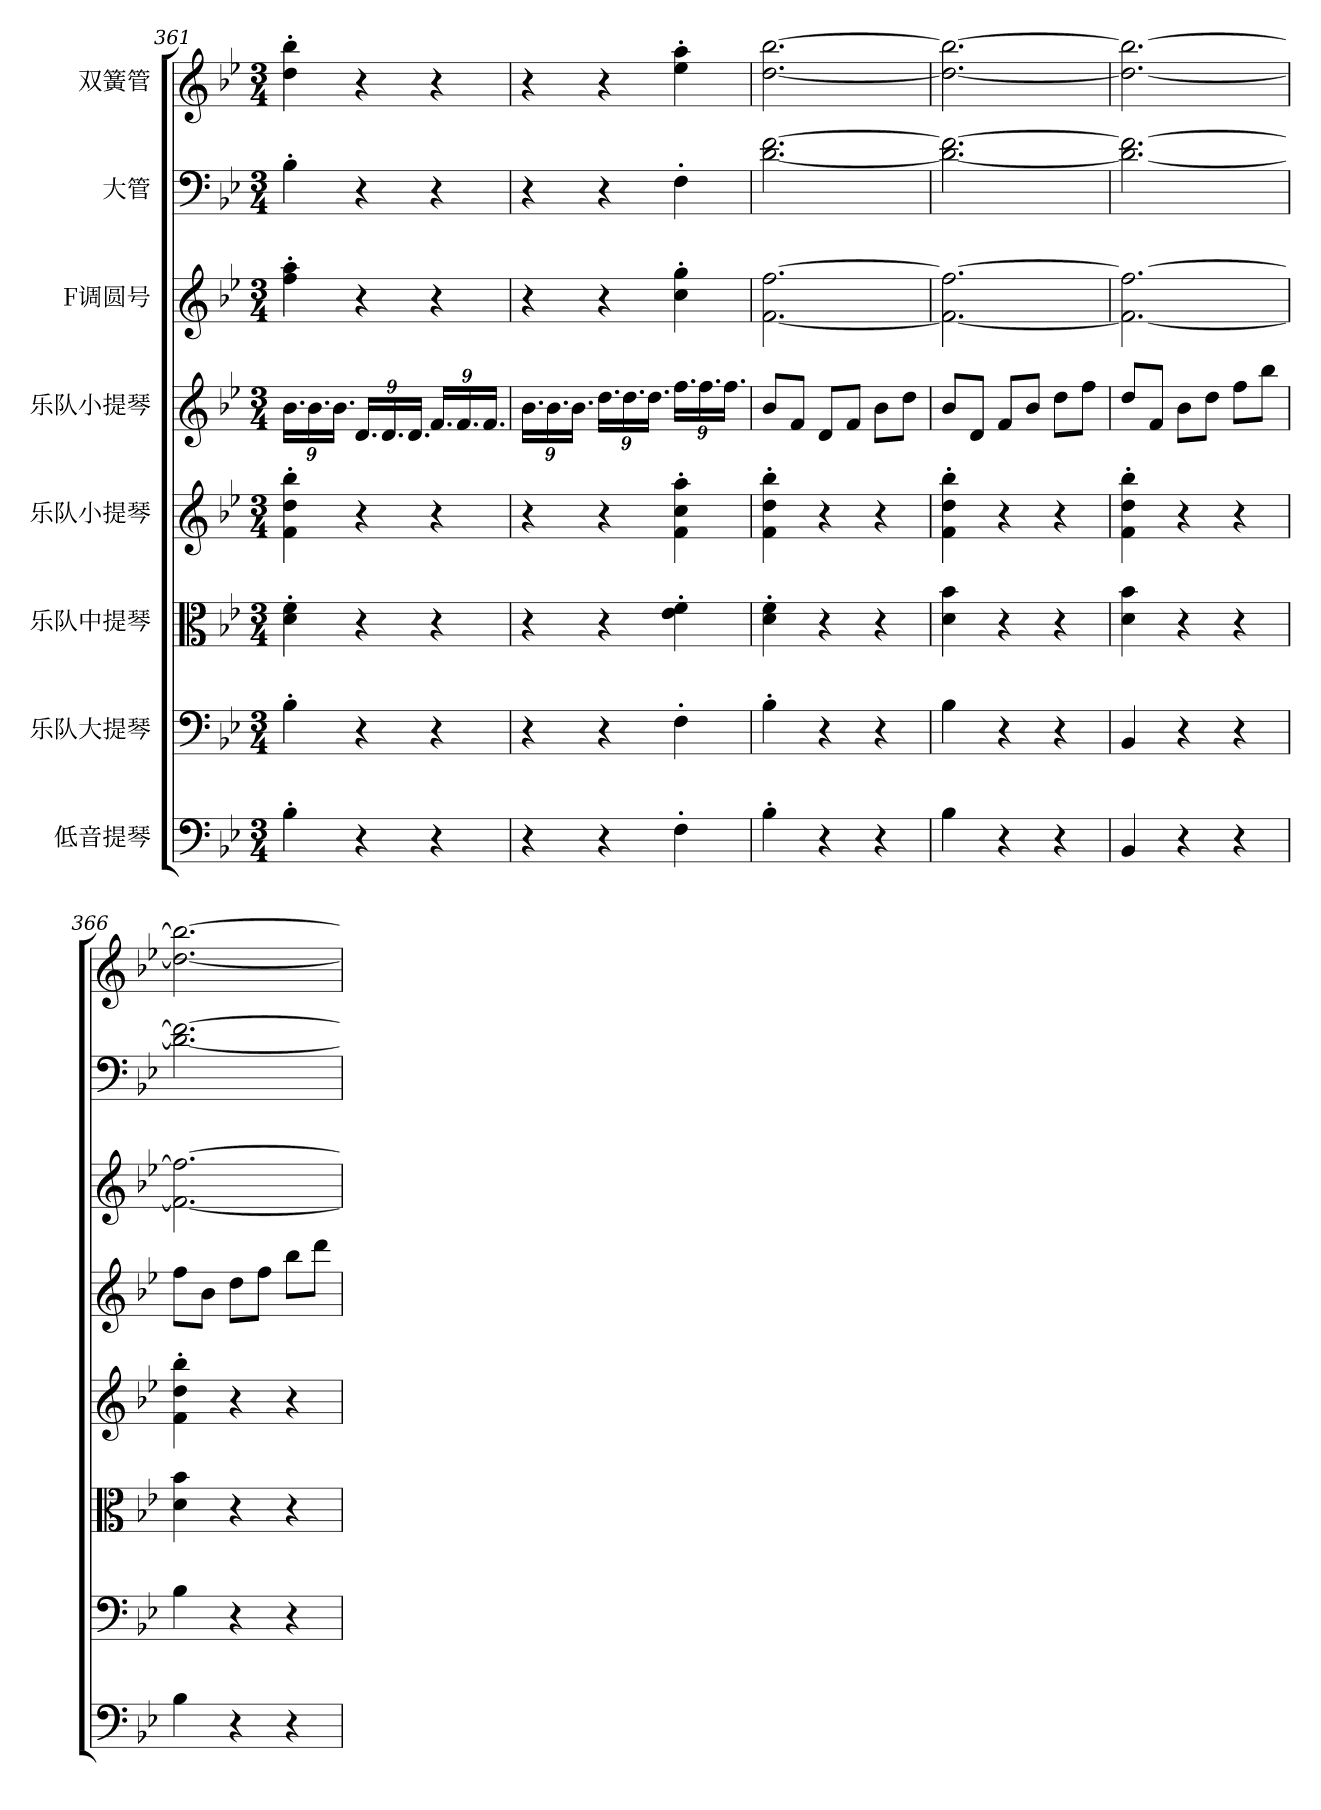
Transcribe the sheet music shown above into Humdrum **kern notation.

**kern	**kern	**kern	**kern	**kern	**kern	**kern	**kern
*part8	*part7	*part6	*part5	*part4	*part3	*part2	*part1
*staff8	*staff7	*staff6	*staff5	*staff4	*staff3	*staff2	*staff1
*I"低音提琴	*I"乐队大提琴	*I"乐队中提琴	*I"乐队小提琴	*I"乐队小提琴	*I"F调圆号	*I"大管	*I"双簧管
*clefF4	*clefF4	*clefC3	*clefG2	*clefG2	*clefG2	*clefF4	*clefG2
*ITrd7c12	*	*	*	*	*ITrd4c7	*	*
*k[b-e-]	*k[b-e-]	*k[b-e-]	*k[b-e-]	*k[b-e-]	*k[b-e-a-]	*k[b-e-]	*k[b-e-]
*M3/4	*M3/4	*M3/4	*M3/4	*M3/4	*M3/4	*M3/4	*M3/4
*	*	*	*	*Xbrackettup	*	*	*
=361	=361	=361	=361	=361	=361	=361	=361
4BB-'\	4B-'\	4d\' 4f\'	4f\' 4dd\' 4bb-\'	18.b-\LL	4b-\' 4dd\'	4B-'\	4dd\' 4bb-\'
.	.	.	.	18.b-\	.	.	.
.	.	.	.	18.b-\JJ	.	.	.
4r	4r	4r	4r	18.d/LL	4r	4r	4r
.	.	.	.	18.d/	.	.	.
.	.	.	.	18.d/JJ	.	.	.
4r	4r	4r	4r	18.f/LL	4r	4r	4r
.	.	.	.	18.f/	.	.	.
.	.	.	.	18.f/JJ	.	.	.
=362	=362	=362	=362	=362	=362	=362	=362
4r	4r	4r	4r	18.b-\LL	4r	4r	4r
.	.	.	.	18.b-\	.	.	.
.	.	.	.	18.b-\JJ	.	.	.
4r	4r	4r	4r	18.dd\LL	4r	4r	4r
.	.	.	.	18.dd\	.	.	.
.	.	.	.	18.dd\JJ	.	.	.
4FF'\	4F'\	4e-\' 4f\'	4f\' 4cc\' 4aa\'	18.ff\LL	4f\' 4cc\'	4F'\	4ee-\' 4aa\'
.	.	.	.	18.ff\	.	.	.
.	.	.	.	18.ff\JJ	.	.	.
!!LO:PB:g=z
=363	=363	=363	=363	=363	=363	=363	=363
*	*	*	*	*	*	*	*MM169
4BB-'\	4B-'\	4d\' 4f\'	4f\' 4dd\' 4bb-\'	8b-/L	[2.B-\ [2.b-\	[2.d\ [2.f\	[2.dd\ [2.bb-\
.	.	.	.	8f/J	.	.	.
4r	4r	4r	4r	8d/L	.	.	.
.	.	.	.	8f/J	.	.	.
4r	4r	4r	4r	8b-\L	.	.	.
.	.	.	.	8dd\J	.	.	.
=364	=364	=364	=364	=364	=364	=364	=364
4BB-\	4B-\	4d\ 4b-\	4f\' 4dd\' 4bb-\'	8b-/L	2.B-\_ 2.b-\_	2.d\_ 2.f\_	2.dd\_ 2.bb-\_
.	.	.	.	8d/J	.	.	.
4r	4r	4r	4r	8f/L	.	.	.
.	.	.	.	8b-/J	.	.	.
4r	4r	4r	4r	8dd\L	.	.	.
.	.	.	.	8ff\J	.	.	.
=365	=365	=365	=365	=365	=365	=365	=365
4BBB-/	4BB-/	4d\ 4b-\	4f\' 4dd\' 4bb-\'	8dd/L	2.B-\_ 2.b-\_	2.d\_ 2.f\_	2.dd\_ 2.bb-\_
.	.	.	.	8f/J	.	.	.
4r	4r	4r	4r	8b-\L	.	.	.
.	.	.	.	8dd\J	.	.	.
4r	4r	4r	4r	8ff\L	.	.	.
.	.	.	.	8bb-\J	.	.	.
=366	=366	=366	=366	=366	=366	=366	=366
4BB-\	4B-\	4d\ 4b-\	4f\' 4dd\' 4bb-\'	8ff\L	2.B-\_ 2.b-\_	2.d\_ 2.f\_	2.dd\_ 2.bb-\_
.	.	.	.	8b-\J	.	.	.
4r	4r	4r	4r	8dd\L	.	.	.
.	.	.	.	8ff\J	.	.	.
4r	4r	4r	4r	8bb-\L	.	.	.
.	.	.	.	8ddd\J	.	.	.
=	=	=	=	=	=	=	=
*-	*-	*-	*-	*-	*-	*-	*-
